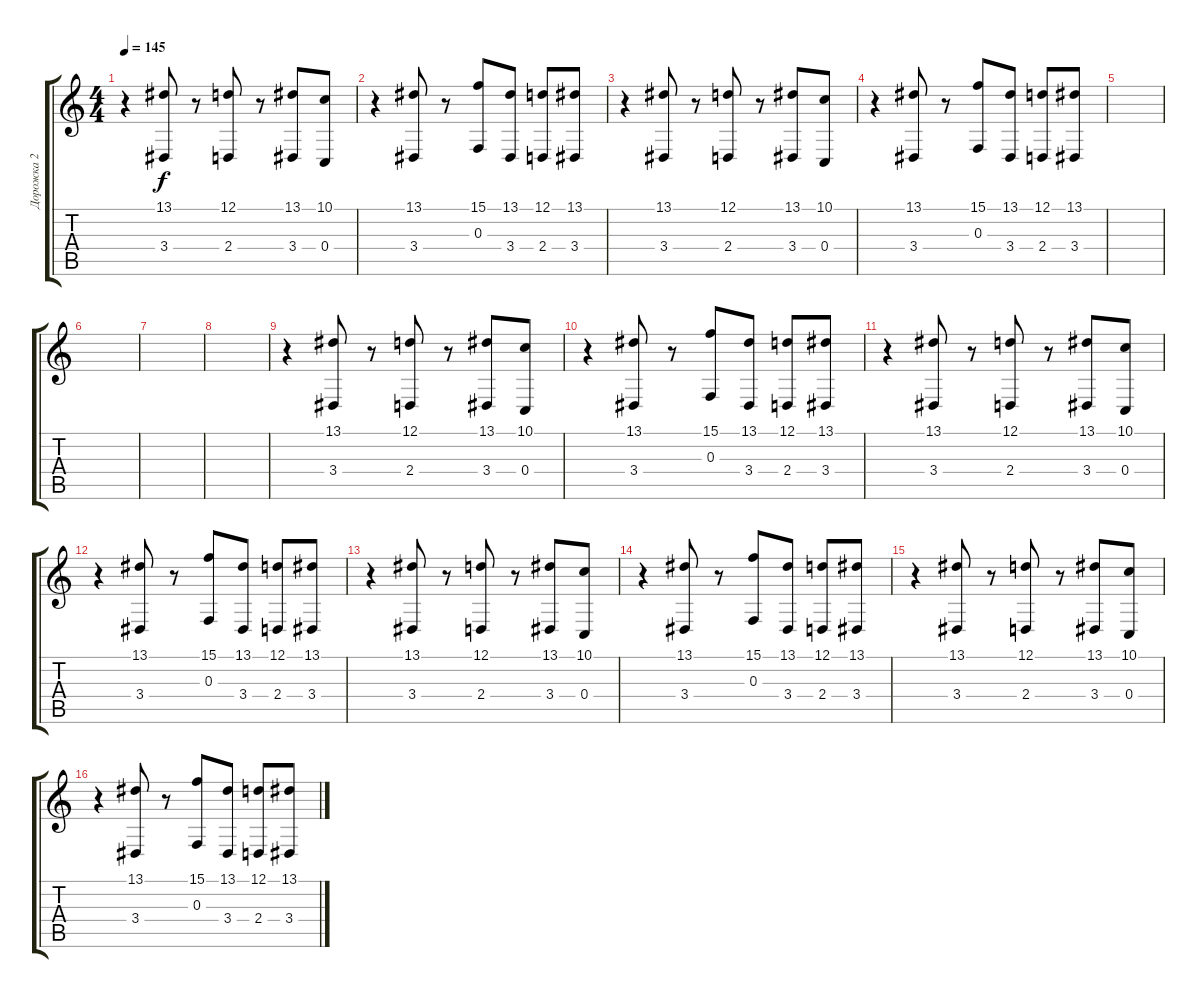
\track ("Дорожка 2" "Дорожка 2") {instrument orchestrahit}
\staff {score tabs}
\tuning (D4 A3 F3 C3 G2 C2) {hide}
\ts (4 4)
\tempo 145
\clef g2
\ks c
r.4{dy f} (13.1 3.4).8 r.8 (12.1 2.4).8 r.8 (13.1 3.4).8 (10.1 0.4).8 |
r.4 (13.1 3.4).8 r.8 (15.1 0.3).8 (13.1 3.4).8 (12.1 2.4).8 (13.1 3.4).8 |
r.4 (13.1 3.4).8 r.8 (12.1 2.4).8 r.8 (13.1 3.4).8 (10.1 0.4).8 |
r.4 (13.1 3.4).8 r.8 (15.1 0.3).8 (13.1 3.4).8 (12.1 2.4).8 (13.1 3.4).8 |
|
|
|
|
r.4{volume 10} (13.1 3.4).8 r.8 (12.1 2.4).8 r.8 (13.1 3.4).8 (10.1 0.4).8 |
r.4 (13.1 3.4).8 r.8 (15.1 0.3).8 (13.1 3.4).8 (12.1 2.4).8 (13.1 3.4).8 |
r.4 (13.1 3.4).8 r.8 (12.1 2.4).8 r.8 (13.1 3.4).8 (10.1 0.4).8 |
r.4 (13.1 3.4).8 r.8 (15.1 0.3).8 (13.1 3.4).8 (12.1 2.4).8 (13.1 3.4).8 |
r.4 (13.1 3.4).8 r.8 (12.1 2.4).8 r.8 (13.1 3.4).8 (10.1 0.4).8 |
r.4 (13.1 3.4).8 r.8 (15.1 0.3).8 (13.1 3.4).8 (12.1 2.4).8 (13.1 3.4).8 |
r.4 (13.1 3.4).8 r.8 (12.1 2.4).8 r.8 (13.1 3.4).8 (10.1 0.4).8 |
r.4 (13.1 3.4).8 r.8 (15.1 0.3).8 (13.1 3.4).8 (12.1 2.4).8 (13.1 3.4).8
